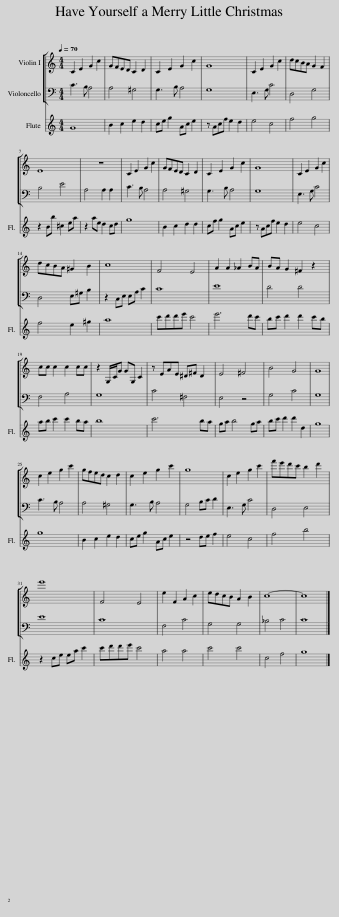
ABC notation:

X:1
%%score [ 1 2 ] 3
L:1/8
Q:1/4=70
M:4/4
I:linebreak $
K:C
V:1 treble
V:2 bass
V:3 treble
V:1
 C2 E2 G2 c2 | GFED C2 D2 | C2 E2 G2 c2 | G8 | C2 E2 G2 c2 | %5
 dcBA G2 F2 |$ E8 | z8 | C2 E2 G2 c2 | GFED C2 D2 | %10
 C2 E2 G2 c2 | G8 | C2 E2 G2 c2 |$ dcBA ^G2 B2 | c8 | %15
 F4 E4 | A2 A2 _A2 BA | BA G2 ^F2 z2 |$ cc c2 c2 cc | z2 G,/C/G GG, C2 | %20
 z EAE ^D^F D2 | E4 ^F4 | B4 G4 | G8 |$ c2 e2 g2 c'2 | %25
 gfed c2 d2 | c2 e2 g2 c'2 | g8 | c2 e2 g2 c'2 | f'e'd'c' b2 d'2 |$ %30
 e'8 | F4 E4 | e2 F2 A2 c2 | edcB A2 B2 | c8- | %35
 c8 |] %36
V:2
 C3 B, A,4 | A,4 ^G,4 | G,3 B, A,4 | G,8 | E,3 G, C4 | %5
 D,4 G,4 |$ B,4 E4 | A,4 A,2 A,2 | C3 B, A,4 | A,4 ^G,4 | %10
 G,3 B, A,4 | G,8 | E,3 G, C4 |$ D,4 E,^G, B,2 | z2 C,E, E,A, C2 | %15
 C8 | E8 | D4 D4 |$ F,4 A,4 | G,8 | %20
 C4 ^F,4 | E,4 z4 | G,4 C4 | G,8 |$ C3 B, A,4 | %25
 A,4 ^G,4 | G,3 B, A,4 | G,4 B,C D2 | E,3 G, C4 | D,4 E,4 |$ %30
 E8 | C8 | F,4 C4 | G,4 G,4 | _B,4 C4 | %35
 C8 |] %36
V:3
 G8 | B2 c2 e2 d2 | ce g2 Ac e2 | z Acf e2 d2 | e4 c4 | %5
 f4 g4 |$ z2 Bb ^c2 ea | z2 ae d2 cd | g8 | B2 c2 d2 d2 | %10
 cf g2 Ac e2 | z Acf e2 d2 | e4 c4 |$ f4 e2 ^g2 | a8 | %15
 c'd'd'e' c'4 | e'6 d'c' | bc' d'2 d'2 c'b |$ ab c'2 c'2 ba | b8 | %20
 c'6 ba | ga b4 ga | bc' d'2 d'2 d2 | g8 |$ g8 | %25
 B2 c2 e2 d2 | ce g2 Ac e2 | z4 de f2 | e4 c4 | f4 b4 |$ %30
 z2 ce ea c'2 | c'd'd'e' c'4 | a4 a4 | c'4 c'4 | c4 f4 | %35
 g8 |] %36
